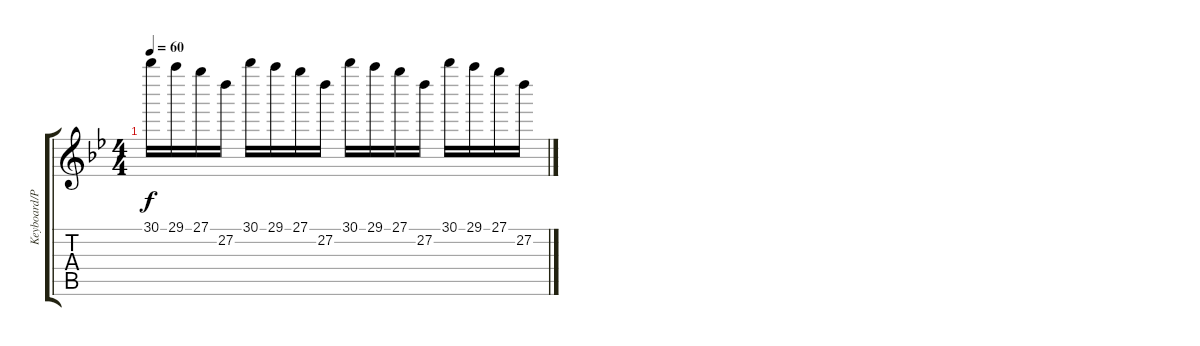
\track ("Keyboard/Piano" "Keyboard/P") {instrument acousticguitarsteel}
\staff {score tabs}
\tuning (E4 B3 G3 D3 A2 E2) {hide}
\ts (4 4)
\tempo 60
\clef g2
\ks gminor
30.1.16{dy f} 29.1.16 27.1.16 27.2.16 30.1.16 29.1.16 27.1.16 27.2.16 30.1.16 29.1.16 27.1.16 27.2.16 30.1.16 29.1.16 27.1.16 27.2.16
